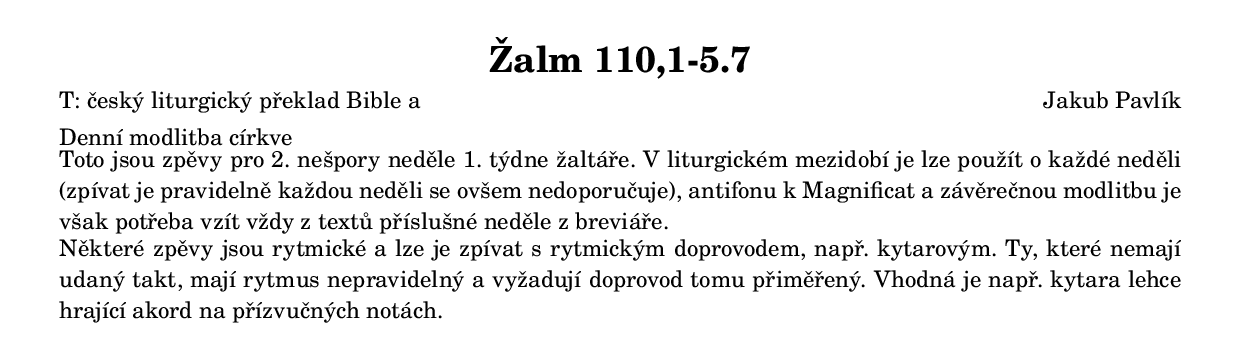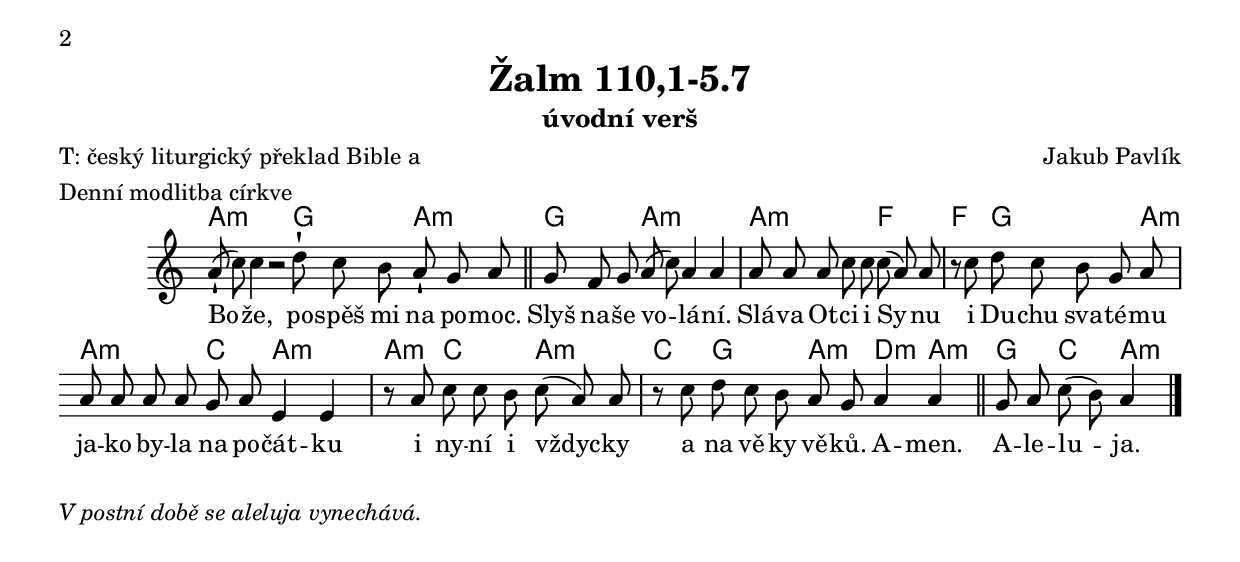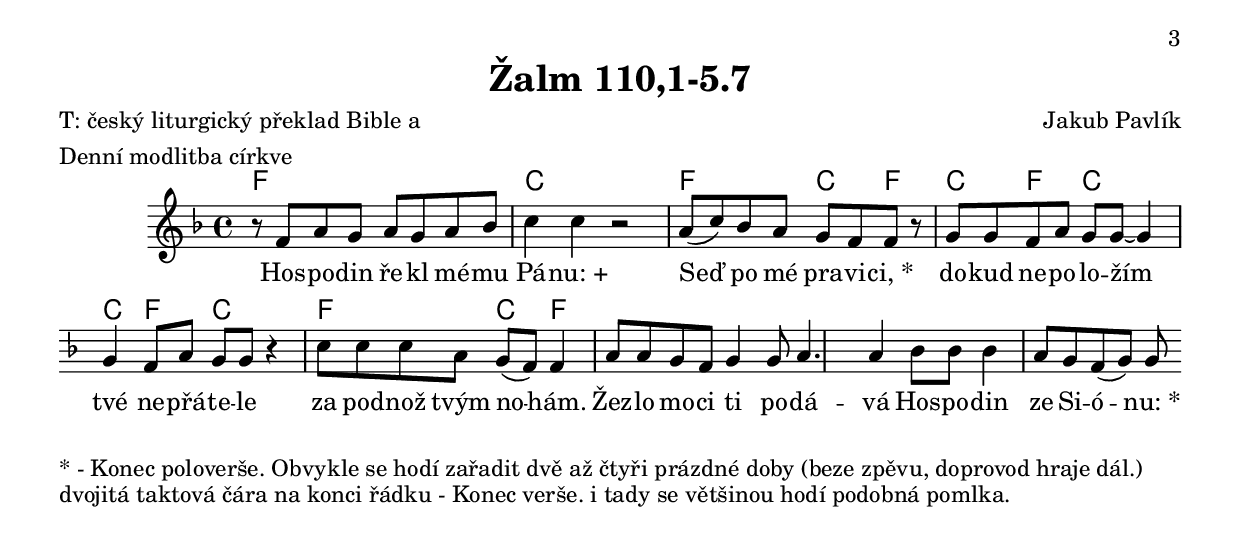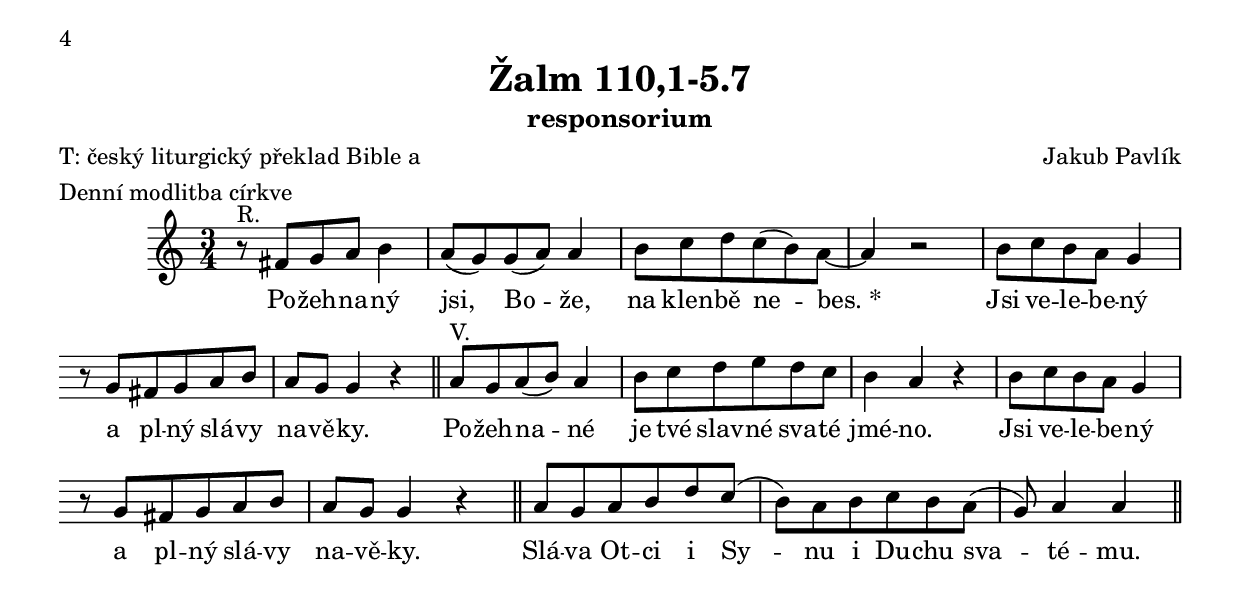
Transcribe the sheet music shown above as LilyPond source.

\version "2.19.0"

\include "../spolecne/tiraz.ly"
\include "../spolecne/choral.ly"
\include "../dilyresponsorii.ly"

\header {
  title = "Nedělní nešpory"
  composer = "Jakub Pavlík"
}

\layout {
  ragged-last = ##f
  \context {
    \Score
    \remove Bar_number_engraver
  }
  \context {
    \Staff
    \remove Custos_engraver
  }
}

\markup\justify{
  Toto jsou zpěvy pro 2. nešpory neděle 1. týdne žaltáře.
  V liturgickém mezidobí je lze použít o každé neděli
  (zpívat je pravidelně každou neděli se ovšem nedoporučuje),
  antifonu k Magnificat a závěrečnou modlitbu je však potřeba
  vzít vždy z textů příslušné neděle z breviáře.
}

\markup\justify{
  Některé zpěvy jsou rytmické a lze je zpívat s rytmickým
  doprovodem, např. kytarovým.
  Ty, které nemají udaný takt, mají rytmus nepravidelný a vyžadují
  doprovod tomu přiměřený. Vhodná je např. kytara lehce hrající
  akord na přízvučných notách.
}

rytmusVolny = {
  % nepsat predznamenani tempa (neni tempo)
  \override Score.TimeSignature #'stencil = ##f

  % nedelat taktove cary
  \cadenzaOn
}

\bookpart {
  \header {
    subtitle = "úvodní verš"
  }

  \score {
    <<
    \chords {
      a1:m g4. a:m

      g4. a2.:m
      a2:m s8 f4.
      f4 g2 a8:m
      a2:m c4 a2:m
      a4:m c4. a4.:m
      c4 g4. a4:m d4:m a:m
      g4 c a:m
    }
    \relative c'' {
      \rytmusVolny

      a8(-! c) c4 r2 d8-! c b a-! g a \bar "||"

      g8 f g a( c) a4 a \bar "|"
      a8 a a c c c( a) a \bar "|"
      r c d c b g a \bar "|"
      a a a a g a e4 e \bar "|" r8 a8 c c b c( a) a \bar "|"
      r c d c b a g a4 a \bar "||"
      g8 a c( b) a4 \bar "|."
    }
    \addlyrics {
      Bo -- že, po -- spěš mi na po -- moc.

      Slyš na -- še vo -- lá -- ní.
      Slá -- va Ot -- ci i Sy -- nu
      i Du -- chu sva -- té -- mu
      ja -- ko by -- la na po -- čát -- ku i ny -- ní i vždyc -- ky
      a na vě -- ky vě -- ků. A -- men.
      A -- le -- lu -- ja.
    }
    >>
  }

  \markup\italic{V postní době se aleluja vynechává.}
}

\version "2.16.0"

\include "spolecne/tiraz.ly"

\header {
  title = "Žalm 110,1-5.7"
  composer = "Jakub Pavlík"
  poet = \markup\column{
           \line{"T: český liturgický překlad Bible a"}
           \line{"Denní modlitba církve"}
  }
}

\layout {
  ragged-last = ##f
  \context {
    \Score
    \remove Bar_number_engraver
  }
  \context {
    \Staff
    \remove Custos_engraver
  }
}

text = \lyricmode {
  % 1
  Hos -- po -- din ře -- kl mé -- mu Pá -- nu:_+
  Seď po mé pra -- vi -- ci,_*
  do -- kud ne -- po -- lo -- žím tvé ne -- přá -- te -- le 
  za pod -- nož tvým no -- hám.

  % 2
  Žez -- lo mo -- ci ti po -- dá -- vá 
  Hos -- po -- din ze Si -- ó -- nu:_*
  Pa -- nuj u -- pro -- střed svých ne -- přá -- tel! 
  
  % 3
  O -- de dne zro -- ze -- ní je ti ur -- če -- no 
  vlád -- nout v_po -- svát -- ném les -- ku:_*
  zplo -- dil jsem tě ja -- ko ro -- su před jit -- řen -- kou.
  
  % 4
  Hos -- po -- din pří -- sa -- hal 
  a ne -- bu -- de to -- ho li -- to -- vat:_*
  Ty jsi kněz na -- vě -- ky 
  po -- dle řá -- du Mel -- chi -- ze -- de -- cho -- va!
  
  % 5
  Hos -- po -- din je po tvé pra -- vi -- ci,_*
  po -- tře krá -- le v_den své -- ho hně -- vu. 
  
  % 6
  Ces -- tou se na -- pi -- je z_po -- to -- ka,_*
  pro -- to po -- vzne -- se hla -- vu.
  
  %10
  Slá -- va Ot -- ci i Sy -- nu_*
  i Du -- chu sva -- té -- mu,
  %11
  ja -- ko by -- la na po -- čát -- ku i ny -- ní i vždyc -- ky_*
  a na vě -- ky vě -- ků. A -- men.
}

akordy = \chords {
  % 1
  f1 c1 
  f2 c4 f4
  c4 f4 c2    c4 f4 c2   f2 c4 f4
  
  
}

po = \mark\markup{*}
ve = \mark\markup{//}

melodie = \relative c' {
  \override Score.RehearsalMark #'break-align-symbols = #'(staff-bar)
  % chci znacky na konci radku, ne na zacatku noveho
  \override Score.RehearsalMark #'break-visibility = #begin-of-line-invisible
  
  \key f \major
  
  % 1
  r8 f a g a g a bes c4 c r2 |
  a8( c) bes a g f f r8
  g g f a g g8~ g4  g4 f8 a g g r4 c8 c c a g8( f) f4
  
  % 2
  a8 a g f g4 g8 a4. a4 bes8 bes bes4 a8 g f( g) g
}

% zalm
\score {
  <<
    \akordy
    \melodie
    \addlyrics { \text }
  >>
  \header{
    
  }
}

\markup\justify{
  * - Konec poloverše. Obvykle se hodí zařadit dvě až čtyři prázdné doby
  (beze zpěvu, doprovod hraje dál.)
}
\markup\justify{
  dvojitá taktová čára na konci řádku - Konec verše. 
  i tady se většinou hodí podobná pomlka.
}


\version "2.16.0"

% -*- master: ../rytmicke_nespory_nedele.ly;

respIakordy = \chords {
  % 1
  
}

respImelodie = \relative c' {  
  \time 3/4
  r8^"R." fis g a b4 | a8( g) g( a) a4 | b8 c d c( b) a~ | a4 r2 |
  b8 c b a g4 | r8 g8 fis g a b | a g g4 r \barFinalis
  
  a8^"V." g a( b) a4 | b8 c d e d c | b4 a r |
  b8 c b a g4 | r8 g8 fis g a b | a g g4 r \barFinalis
  
  a8 g a b d c( b) a  b c b a( g) a4 a \barFinalis
}

respItext = \lyricmode {
  Po -- žeh -- na -- ný jsi, Bo -- že, na klen -- bě ne -- bes._*
  Jsi ve -- le -- be -- ný a pl -- ný slá -- vy na -- vě -- ky.
  
  Po -- žeh -- na -- né je tvé slav -- né sva -- té jmé -- no.
  Jsi ve -- le -- be -- ný a pl -- ný slá -- vy na -- vě -- ky.
  
  \textRespDoxologie
}

% zalm
respIscore = \score {
  <<
    \respIakordy
    \respImelodie
    \addlyrics { \respItext }
  >>
  \header{
    
  }
}


\bookpart {
  \header {
    subtitle = "responsorium"
  }

  \score{ \respIscore }
}

\bookpart {
  \header {
    subtitle = "Magnificat"
  }
}